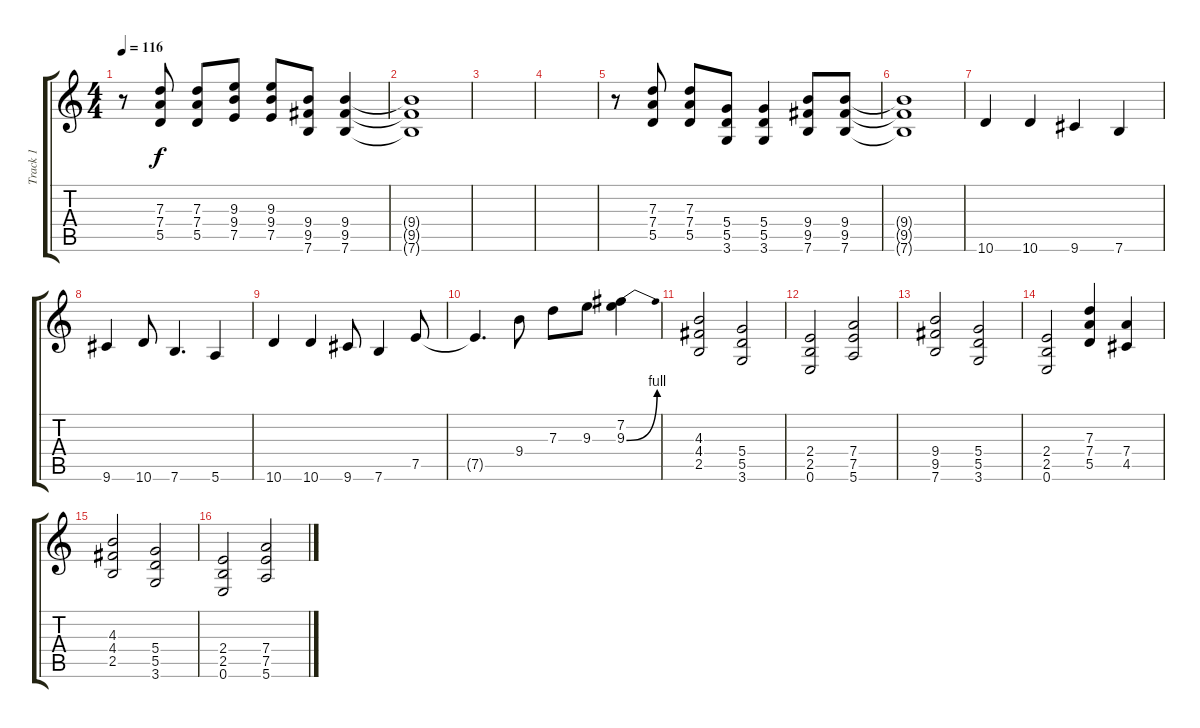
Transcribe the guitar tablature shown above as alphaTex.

\track ("Track 1" "Track 1") {instrument overdrivenguitar}
\staff {score tabs}
\tuning (E4 B3 G3 D3 A2 E2) {hide}
\ts (4 4)
\tempo 116
\clef g2
\ks c
r.8{dy f} (7.3 7.4 5.5).8 (7.3 7.4 5.5).8 (9.3 9.4 7.5).8 (9.3 9.4 7.5).8 (9.4 9.5 7.6).8 (9.4 9.5 7.6).4 |
(9.4{t} 9.5{t} 7.6{t}).1 |
|
|
r.8 (7.3 7.4 5.5).8 (7.3 7.4 5.5).8 (5.4 5.5 3.6).8 (5.4 5.5 3.6).4 (9.4 9.5 7.6).8 (9.4 9.5 7.6).8 |
(9.4{t} 9.5{t} 7.6{t}).1 |
10.6.4 10.6.4 9.6.4 7.6.4 |
9.6.4 10.6.8 7.6.4{d} 5.6.4 |
10.6.4 10.6.4 9.6.8 7.6.4 7.5.8 |
7.5{t}.4{d} 9.4.8 7.3.8 9.3.8 (7.2 9.3{be (bend 0 0 60 4)}).4 |
(4.3 4.4 2.5).2 (5.4 5.5 3.6).2 |
(2.4 2.5 0.6).2 (7.4 7.5 5.6).2 |
(9.4 9.5 7.6).2 (5.4 5.5 3.6).2 |
(2.4 2.5 0.6).2 (7.3 7.4 5.5).4 (7.4 4.5).4 |
(4.3 4.4 2.5).2 (5.4 5.5 3.6).2 |
(2.4 2.5 0.6).2 (7.4 7.5 5.6).2
